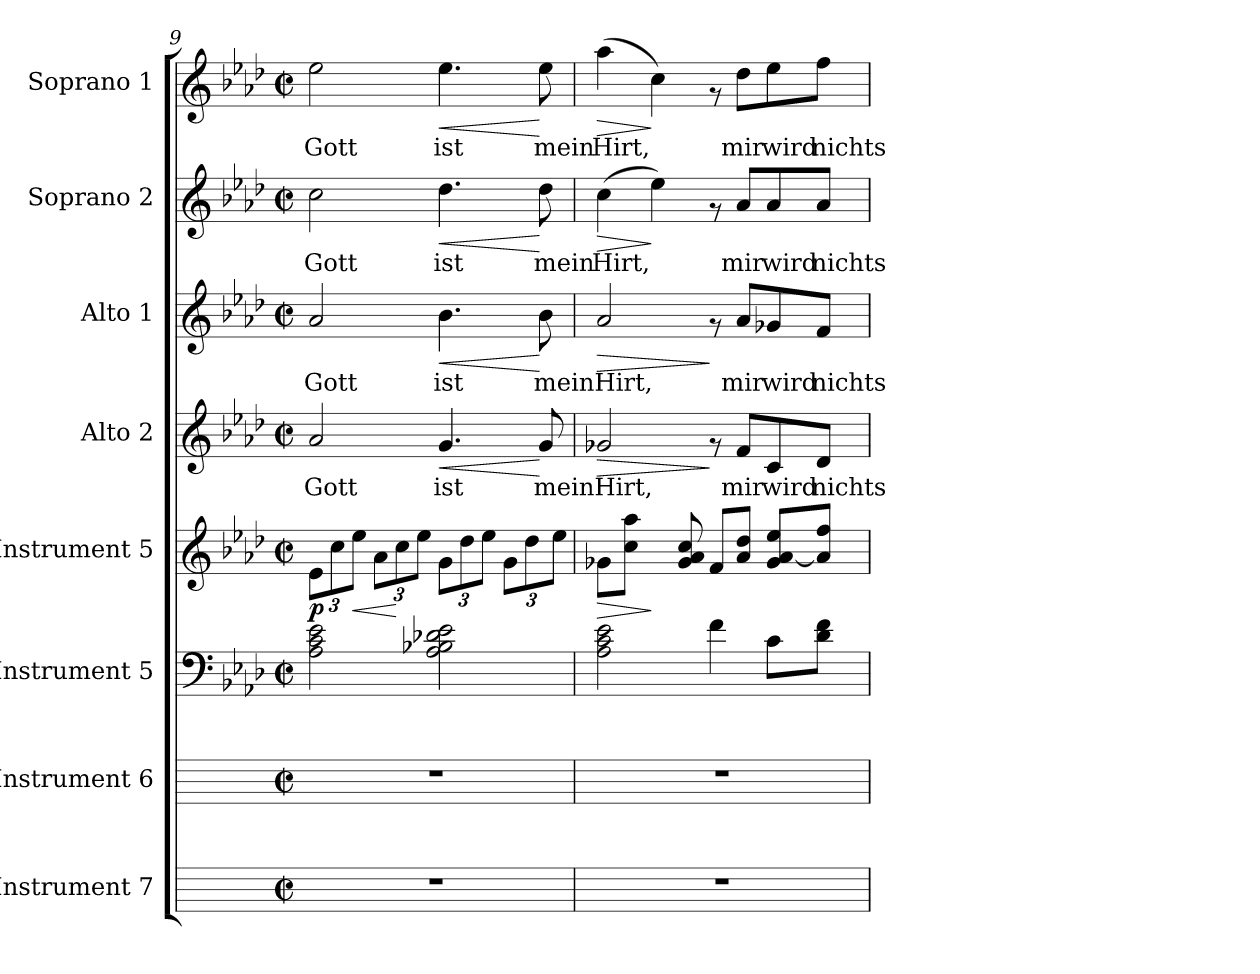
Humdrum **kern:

**kern	**kern	**kern	**dynam	**kern	**dynam	**kern	**text	**dynam	**kern	**text	**dynam	**kern	**text	**dynam	**kern	**text	**dynam
*part8	*part7	*part6	*part6	*part5	*part5	*part4	*part4	*part4	*part3	*part3	*part3	*part2	*part2	*part2	*part1	*part1	*part1
*staff8	*staff7	*staff6	*staff6	*staff5	*staff5	*staff4	*staff4	*staff4	*staff3	*staff3	*staff3	*staff2	*staff2	*staff2	*staff1	*staff1	*staff1
*I"Instrument 7	*I"Instrument 6	*I"Instrument 5	*	*I"Instrument 5	*	*I"Alto 2	*	*	*I"Alto 1	*	*	*I"Soprano 2	*	*	*I"Soprano 1	*	*
!!LO:PB:g=z
*	*	*clefF4	*	*clefG2	*	*clefG2	*	*	*clefG2	*	*	*clefG2	*	*	*clefG2	*	*
*k[]	*k[]	*k[b-e-a-d-]	*	*k[b-e-a-d-]	*	*k[b-e-a-d-]	*	*	*k[b-e-a-d-]	*	*	*k[b-e-a-d-]	*	*	*k[b-e-a-d-]	*	*
*C:	*C:	*A-:	*	*A-:	*	*A-:	*	*	*A-:	*	*	*A-:	*	*	*A-:	*	*
*M2/2	*M2/2	*M2/2	*	*M2/2	*	*M2/2	*	*	*M2/2	*	*	*M2/2	*	*	*M2/2	*	*
*met(c|)	*met(c|)	*met(c|)	*	*met(c|)	*	*met(c|)	*	*	*met(c|)	*	*	*met(c|)	*	*	*met(c|)	*	*
*	*	*	*	*Xbrackettup	*	*	*	*	*	*	*	*	*	*	*	*	*
=9	=9	=9	=9	=9	=9	=9	=9	=9	=9	=9	=9	=9	=9	=9	=9	=9	=9
!	!	!	!LO:DY:a	!	!	!	!LO:LY:b:cj	!	!	!LO:LY:b:cj	!	!	!LO:LY:b:cj	!	!	!LO:LY:b:cj	!
1r	1r	2c\ 2A-\ 2e-\	p	12e-\L	.	2a-/	Gott	.	2a-/	Gott	.	2cc\	Gott	.	2ee-\	Gott	.
.	.	.	.	12cc\	.	.	.	.	.	.	.	.	.	.	.	.	.
!	!	!	!	!	!LO:HP:b	!	!	!	!	!	!	!	!	!	!	!	!
.	.	.	.	12ee-\J	<	.	.	.	.	.	.	.	.	.	.	.	.
.	.	.	.	12a-\L	.	.	.	.	.	.	.	.	.	.	.	.	.
.	.	.	.	12cc\	[	.	.	.	.	.	.	.	.	.	.	.	.
.	.	.	.	12ee-\J	.	.	.	.	.	.	.	.	.	.	.	.	.
!	!	!	!	!	!	!	!LO:LY:b:cj	!LO:HP:b	!	!LO:LY:b:cj	!LO:HP:b	!	!LO:LY:b:cj	!LO:HP:b	!	!LO:LY:b:cj	!LO:HP:b
.	.	2e-\ 2d-X\ 2A-\ 2B-X\	.	12g\L	.	4.g/	ist	<	4.b-\	ist	<	4.dd-\	ist	<	4.ee-\	ist	<
.	.	.	.	12dd-\	.	.	.	.	.	.	.	.	.	.	.	.	.
.	.	.	.	12ee-\J	.	.	.	.	.	.	.	.	.	.	.	.	.
.	.	.	.	12g\L	.	.	.	.	.	.	.	.	.	.	.	.	.
.	.	.	.	12dd-\	.	.	.	.	.	.	.	.	.	.	.	.	.
!	!	!	!	!	!	!	!LO:LY:b:cj	!	!	!LO:LY:b:cj	!	!	!LO:LY:b:cj	!	!	!LO:LY:b:cj	!
.	.	.	.	.	.	8g/	meinHirt,	[	8b-\	meinHirt,	[	8dd-\	mein	[	8ee-\	mein	[
.	.	.	.	12ee-\J	.	.	.	.	.	.	.	.	.	.	.	.	.
=10	=10	=10	=10	=10	=10	=10	=10	=10	=10	=10	=10	=10	=10	=10	=10	=10	=10
!	!	!	!	!	!LO:HP:b	!	!LO:LY:b:cj	!LO:HP:b	!	!LO:LY:b:cj	!LO:HP:b	!	!LO:LY:b:cj	!LO:HP:b	!	!LO:LY:b:cj	!LO:HP:b
1r	1r	2e-\ 2A-\ 2c\	.	8g-X\L	>	2g-X/	.	>	2a-/	.	>	(>4cc\	Hirt,	>	(>4aa-\	Hirt,	>
.	.	.	.	8cc\ 8aa-\J	.	.	.	.	.	.	.	.	.	.	.	.	.
!	!	!	!	!	!	!	!	!	!	!	!	!	!LO:LY:b:cj	!	!	!LO:LY:b:cj	!
.	.	.	.	8ryy	]	.	.	.	.	.	.	4ee-\)	.	]	4cc\)	.	]
.	.	.	.	8a-/ 8g-/ 8cc/	.	.	.	.	.	.	.	.	.	.	.	.	.
.	.	4f\	.	8f/L	.	8rf	.	]	8rf	.	]	8rf	.	.	8rf	.	.
!	!	!	!	!	!	!	!LO:LY:b:cj	!	!	!LO:LY:b:cj	!	!	!LO:LY:b:cj	!	!	!LO:LY:b:cj	!
.	.	.	.	8a-/ 8dd-/J	.	8f/L	mir	.	8a-/L	mir	.	8a-/L	mir	.	8dd-\L	mir	.
!	!	!	!	!	!	!	!LO:LY:b:cj	!	!	!LO:LY:b:cj	!	!	!LO:LY:b:cj	!	!	!LO:LY:b:cj	!
.	.	8c\L	.	8ee-/ 8g-/ [<8a-/L	.	8c/	wird	.	8g-X/	wird	.	8a-/	wird	.	8ee-\	wird	.
!	!	!	!	!	!	!	!LO:LY:b:cj	!	!	!LO:LY:b:cj	!	!	!LO:LY:b:cj	!	!	!LO:LY:b:cj	!
.	.	8f\ 8d-\J	.	8ff/ 8a-/]J	.	8d-/J	nichts	.	8f/J	nichts	.	8a-/J	nichts	.	8ff\J	nichts	.
=	=	=	=	=	=	=	=	=	=	=	=	=	=	=	=	=	=
*-	*-	*-	*-	*-	*-	*-	*-	*-	*-	*-	*-	*-	*-	*-	*-	*-	*-
